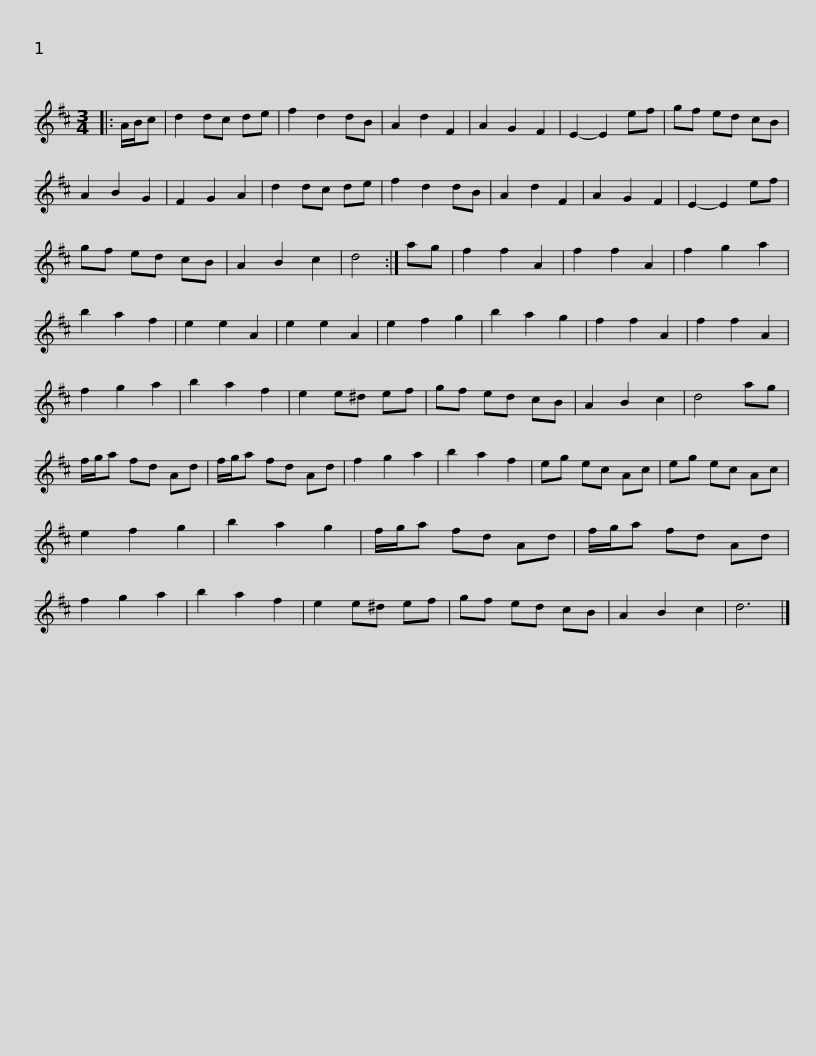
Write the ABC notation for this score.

X:1
L:1/8
M:3/4
I:linebreak $
K:D
V:1 treble
V:1
|: A/B/c | d2 dc de | f2 d2 dB | A2 d2 F2 | A2 G2 F2 | %5
 E2- E2 ef | gf ed cB | A2 B2 G2 | F2 G2 A2 | d2 dc de |$ %10
 f2 d2 dB | A2 d2 F2 | A2 G2 F2 | E2- E2 ef | gf ed cB | %15
 A2 B2 c2 | d4 :| ag | f2 f2 A2 | f2 f2 A2 | %20
 f2 g2 a2 | b2 a2 f2 |$ e2 e2 A2 | e2 e2 A2 | e2 f2 g2 | %25
 b2 a2 g2 | f2 f2 A2 | f2 f2 A2 | f2 g2 a2 | b2 a2 f2 | %30
 e2 e^d ef | gf ed cB | A2 B2 c2 |$ d4 ag | f/g/a fd Ad | %35
 f/g/a fd Ad | f2 g2 a2 | b2 a2 f2 | eg ec Ac | eg ec Ac | %40
 e2 f2 g2 | b2 a2 g2 |$ f/g/a fd Ad | f/g/a fd Ad | f2 g2 a2 | %45
 b2 a2 f2 | e2 e^d ef | gf ed cB | A2 B2 c2 | d6 |] %50
